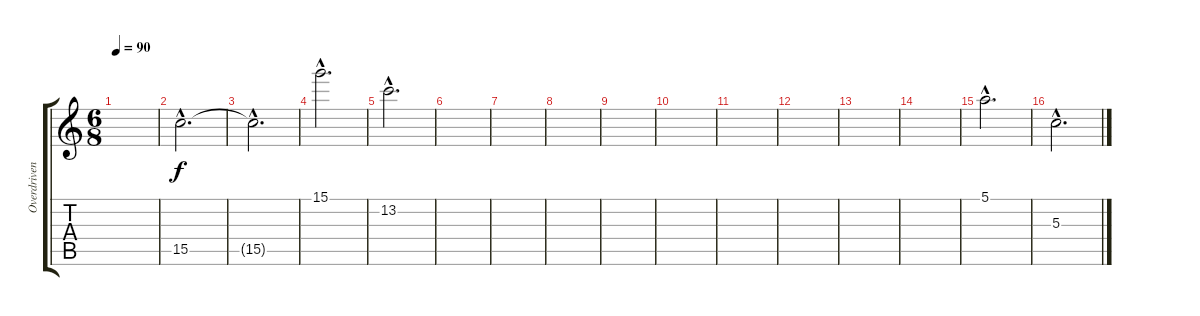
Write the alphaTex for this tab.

\track ("Overdriven Guitar" "Overdriven") {instrument overdrivenguitar}
\staff {score tabs}
\tuning (E4 B3 G3 D3 A2 E2) {hide}
\ts (6 8)
\tempo 90
\clef g2
\ks c
|
15.5{hac}.2{d} |
15.5{hac t}.2{d} |
15.1{hac}.2{d volume 4} |
13.2{hac}.2{d volume 5} |
|
|
|
|
|
|
|
|
|
5.1{hac}.2{d volume 6} |
5.3{hac}.2{d}
